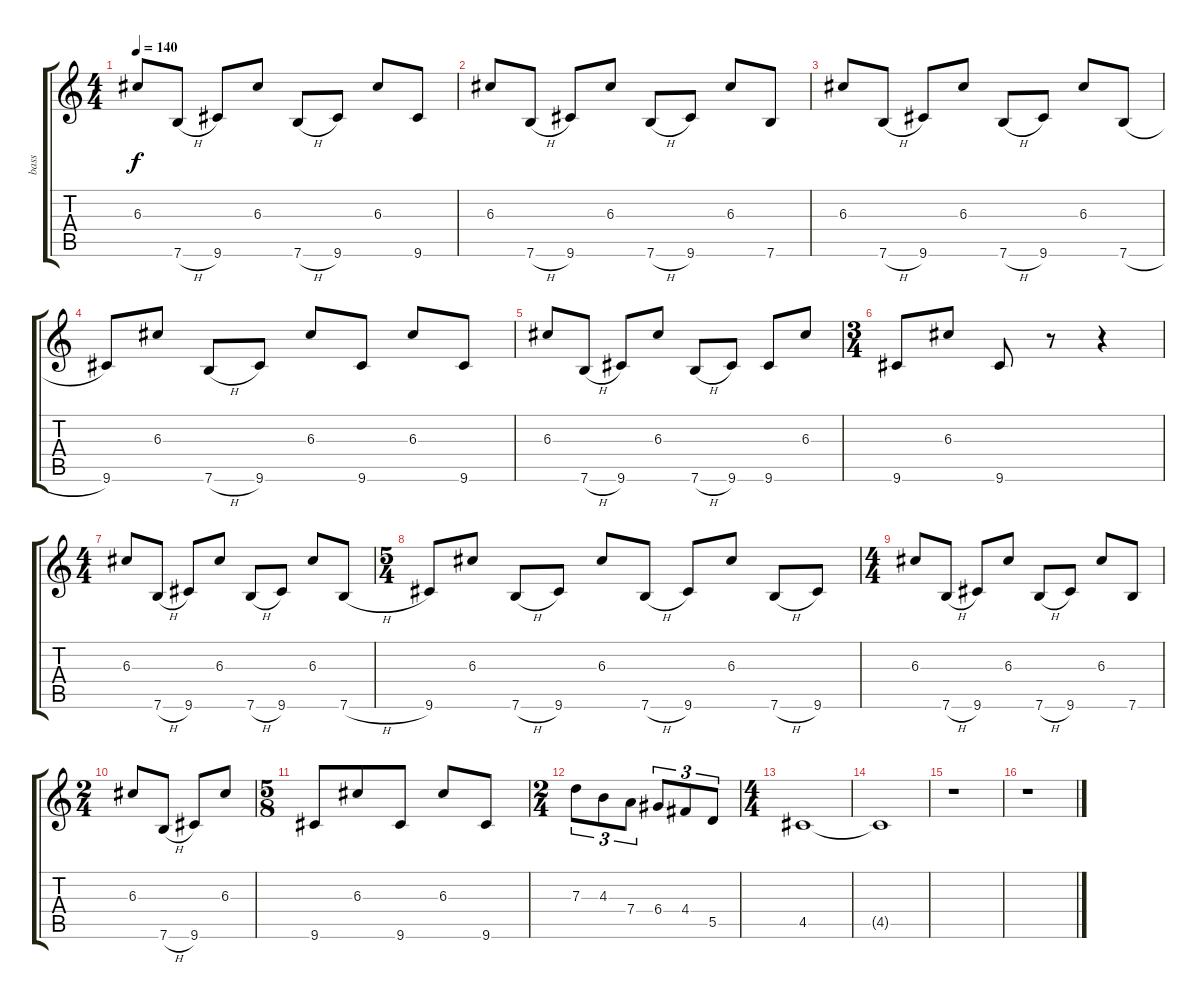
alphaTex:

\track ("bass" "bass") {instrument electricbasspick}
\staff {score tabs}
\tuning (E4 B3 G3 D3 A2 E2) {hide}
\ts (4 4)
\tempo 140
\clef g2
\ks c
6.3.8{dy f} 7.6{h}.8 9.6.8 6.3.8 7.6{h}.8 9.6.8 6.3.8 9.6.8 |
6.3.8 7.6{h}.8 9.6.8 6.3.8 7.6{h}.8 9.6.8 6.3.8 7.6.8 |
6.3.8 7.6{h}.8 9.6.8 6.3.8 7.6{h}.8 9.6.8 6.3.8 7.6{h}.8 |
9.6.8 6.3.8 7.6{h}.8 9.6.8 6.3.8 9.6.8 6.3.8 9.6.8 |
6.3.8 7.6{h}.8 9.6.8 6.3.8 7.6{h}.8 9.6.8 9.6.8 6.3.8 |
\ts (3 4)
9.6.8 6.3.8 9.6.8 r.8 r.4 |
\ts (4 4)
6.3.8 7.6{h}.8 9.6.8 6.3.8 7.6{h}.8 9.6.8 6.3.8 7.6{h}.8 |
\ts (5 4)
9.6.8 6.3.8 7.6{h}.8 9.6.8 6.3.8 7.6{h}.8 9.6.8 6.3.8 7.6{h}.8 9.6.8 |
\ts (4 4)
6.3.8 7.6{h}.8 9.6.8 6.3.8 7.6{h}.8 9.6.8 6.3.8 7.6.8 |
\ts (2 4)
6.3.8 7.6{h}.8 9.6.8 6.3.8 |
\ts (5 8)
9.6.8 6.3.8 9.6.8 6.3.8 9.6.8 |
\ts (2 4)
7.3.8{tu (3 2)} 4.3.8{tu (3 2)} 7.4.8{tu (3 2)} 6.4.8{tu (3 2)} 4.4.8{tu (3 2)} 5.5.8{tu (3 2)} |
\ts (4 4)
4.5.1 |
4.5{t}.1 |
r.1 |
r.1
